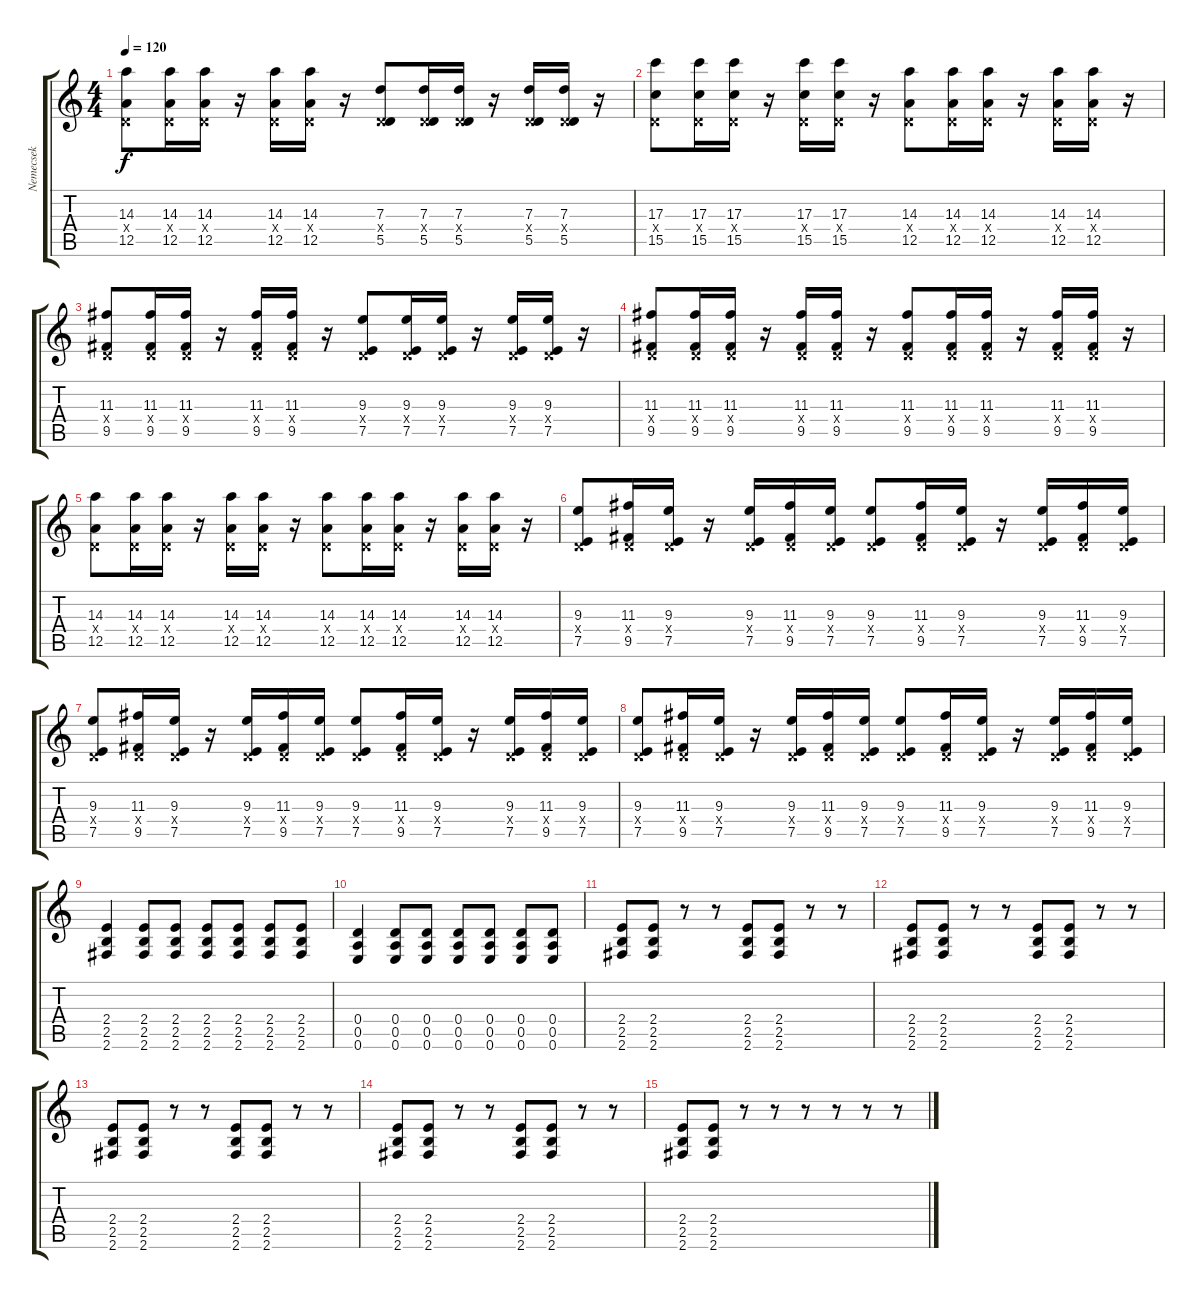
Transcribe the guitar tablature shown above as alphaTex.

\track ("Nemecsek" "Nemecsek") {instrument electricguitarmuted}
\staff {score tabs}
\tuning (E4 B3 G3 D3 A2 E2) {hide}
\ts (4 4)
\tempo 120
\clef g2
\ks c
(14.3 0.4{x} 12.5).8{dy f} (14.3 0.4{x} 12.5).16 (14.3 0.4{x} 12.5).16 r.16 (14.3 0.4{x} 12.5).16 (14.3 0.4{x} 12.5).16 r.16 (7.3 0.4{x} 5.5).8 (7.3 0.4{x} 5.5).16 (7.3 0.4{x} 5.5).16 r.16 (7.3 0.4{x} 5.5).16 (7.3 0.4{x} 5.5).16 r.16 |
(17.3 0.4{x} 15.5).8 (17.3 0.4{x} 15.5).16 (17.3 0.4{x} 15.5).16 r.16 (17.3 0.4{x} 15.5).16 (17.3 0.4{x} 15.5).16 r.16 (14.3 0.4{x} 12.5).8 (14.3 0.4{x} 12.5).16 (14.3 0.4{x} 12.5).16 r.16 (14.3 0.4{x} 12.5).16 (14.3 0.4{x} 12.5).16 r.16 |
(11.3 0.4{x} 9.5).8 (11.3 0.4{x} 9.5).16 (11.3 0.4{x} 9.5).16 r.16 (11.3 0.4{x} 9.5).16 (11.3 0.4{x} 9.5).16 r.16 (9.3 0.4{x} 7.5).8 (9.3 0.4{x} 7.5).16 (9.3 0.4{x} 7.5).16 r.16 (9.3 0.4{x} 7.5).16 (9.3 0.4{x} 7.5).16 r.16 |
(11.3 0.4{x} 9.5).8 (11.3 0.4{x} 9.5).16 (11.3 0.4{x} 9.5).16 r.16 (11.3 0.4{x} 9.5).16 (11.3 0.4{x} 9.5).16 r.16 (11.3 0.4{x} 9.5).8 (11.3 0.4{x} 9.5).16 (11.3 0.4{x} 9.5).16 r.16 (11.3 0.4{x} 9.5).16 (11.3 0.4{x} 9.5).16 r.16 |
(14.3 0.4{x} 12.5).8 (14.3 0.4{x} 12.5).16 (14.3 0.4{x} 12.5).16 r.16 (14.3 0.4{x} 12.5).16 (14.3 0.4{x} 12.5).16 r.16 (14.3 0.4{x} 12.5).8 (14.3 0.4{x} 12.5).16 (14.3 0.4{x} 12.5).16 r.16 (14.3 0.4{x} 12.5).16 (14.3 0.4{x} 12.5).16 r.16 |
(9.3 0.4{x} 7.5).8 (11.3 0.4{x} 9.5).16 (9.3 0.4{x} 7.5).16 r.16 (9.3 0.4{x} 7.5).16 (11.3 0.4{x} 9.5).16 (9.3 0.4{x} 7.5).16 (9.3 0.4{x} 7.5).8 (11.3 0.4{x} 9.5).16 (9.3 0.4{x} 7.5).16 r.16 (9.3 0.4{x} 7.5).16 (11.3 0.4{x} 9.5).16 (9.3 0.4{x} 7.5).16 |
(9.3 0.4{x} 7.5).8 (11.3 0.4{x} 9.5).16 (9.3 0.4{x} 7.5).16 r.16 (9.3 0.4{x} 7.5).16 (11.3 0.4{x} 9.5).16 (9.3 0.4{x} 7.5).16 (9.3 0.4{x} 7.5).8 (11.3 0.4{x} 9.5).16 (9.3 0.4{x} 7.5).16 r.16 (9.3 0.4{x} 7.5).16 (11.3 0.4{x} 9.5).16 (9.3 0.4{x} 7.5).16 |
(9.3 0.4{x} 7.5).8 (11.3 0.4{x} 9.5).16 (9.3 0.4{x} 7.5).16 r.16 (9.3 0.4{x} 7.5).16 (11.3 0.4{x} 9.5).16 (9.3 0.4{x} 7.5).16 (9.3 0.4{x} 7.5).8 (11.3 0.4{x} 9.5).16 (9.3 0.4{x} 7.5).16 r.16 (9.3 0.4{x} 7.5).16 (11.3 0.4{x} 9.5).16 (9.3 0.4{x} 7.5).16 |
(2.4 2.5 2.6).4 (2.4 2.5 2.6).8 (2.4 2.5 2.6).8 (2.4 2.5 2.6).8 (2.4 2.5 2.6).8 (2.4 2.5 2.6).8 (2.4 2.5 2.6).8 |
(0.4 0.5 0.6).4 (0.4 0.5 0.6).8 (0.4 0.5 0.6).8 (0.4 0.5 0.6).8 (0.4 0.5 0.6).8 (0.4 0.5 0.6).8 (0.4 0.5 0.6).8 |
(2.4 2.5 2.6).8 (2.4 2.5 2.6).8 r.8 r.8 (2.4 2.5 2.6).8 (2.4 2.5 2.6).8 r.8 r.8 |
(2.4 2.5 2.6).8 (2.4 2.5 2.6).8 r.8 r.8 (2.4 2.5 2.6).8 (2.4 2.5 2.6).8 r.8 r.8 |
(2.4 2.5 2.6).8 (2.4 2.5 2.6).8 r.8 r.8 (2.4 2.5 2.6).8 (2.4 2.5 2.6).8 r.8 r.8 |
(2.4 2.5 2.6).8 (2.4 2.5 2.6).8 r.8 r.8 (2.4 2.5 2.6).8 (2.4 2.5 2.6).8 r.8 r.8 |
(2.4 2.5 2.6).8 (2.4 2.5 2.6).8 r.8 r.8 r.8 r.8 r.8 r.8
